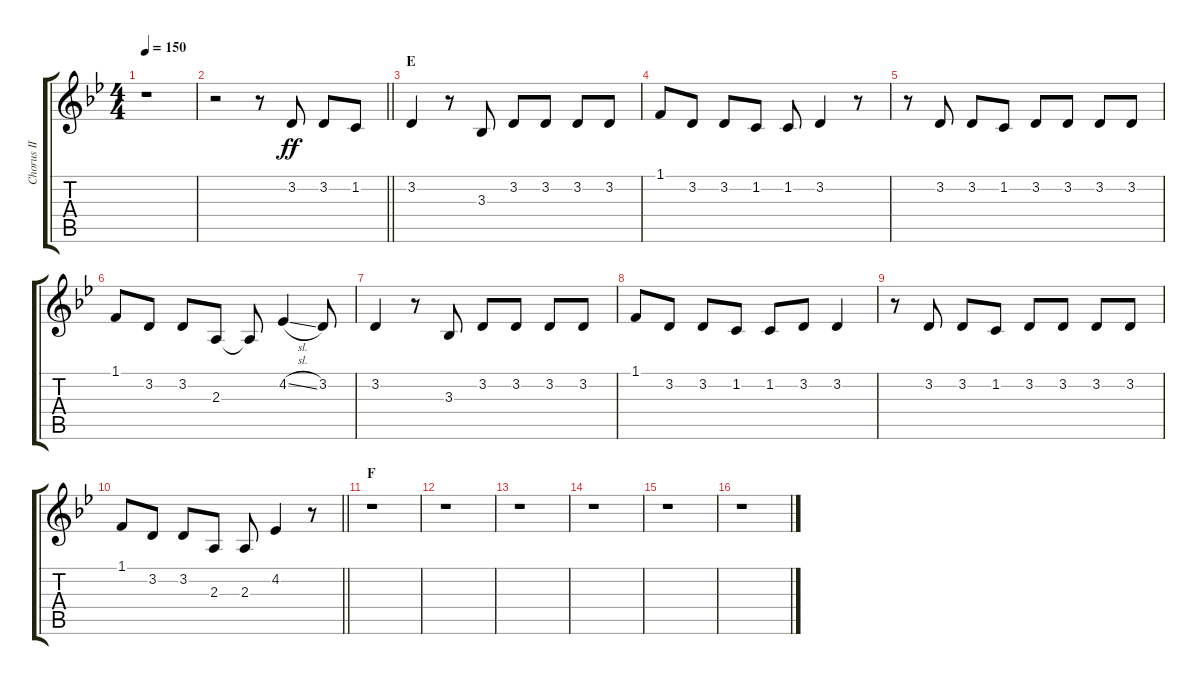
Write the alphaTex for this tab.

\track ("Chorus II" "Chorus II") {instrument voiceoohs}
\staff {score tabs}
\tuning (E4 B3 G3 D3 A2 E2) {hide}
\ts (4 4)
\tempo 150
\clef g2
\ks bb
r.1{dy ff} |
\barLineRight lightlight
r.2 r.8 3.2.8 3.2.8 1.2.8 |
\section ("" "E")
3.2.4 r.8 3.3.8 3.2.8 3.2.8 3.2.8 3.2.8 |
1.1.8 3.2.8 3.2.8 1.2.8 1.2.8 3.2.4 r.8 |
r.8 3.2.8 3.2.8 1.2.8 3.2.8 3.2.8 3.2.8 3.2.8 |
1.1.8 3.2.8 3.2.8 2.3.8 2.3{t}.8 4.2{sl}.4 3.2.8 |
3.2.4 r.8 3.3.8 3.2.8 3.2.8 3.2.8 3.2.8 |
1.1.8 3.2.8 3.2.8 1.2.8 1.2.8 3.2.8 3.2.4 |
r.8 3.2.8 3.2.8 1.2.8 3.2.8 3.2.8 3.2.8 3.2.8 |
\barLineRight lightlight
1.1.8 3.2.8 3.2.8 2.3.8 2.3.8 4.2.4 r.8 |
\section ("" "F")
r.1 |
r.1 |
r.1 |
r.1 |
r.1 |
r.1
